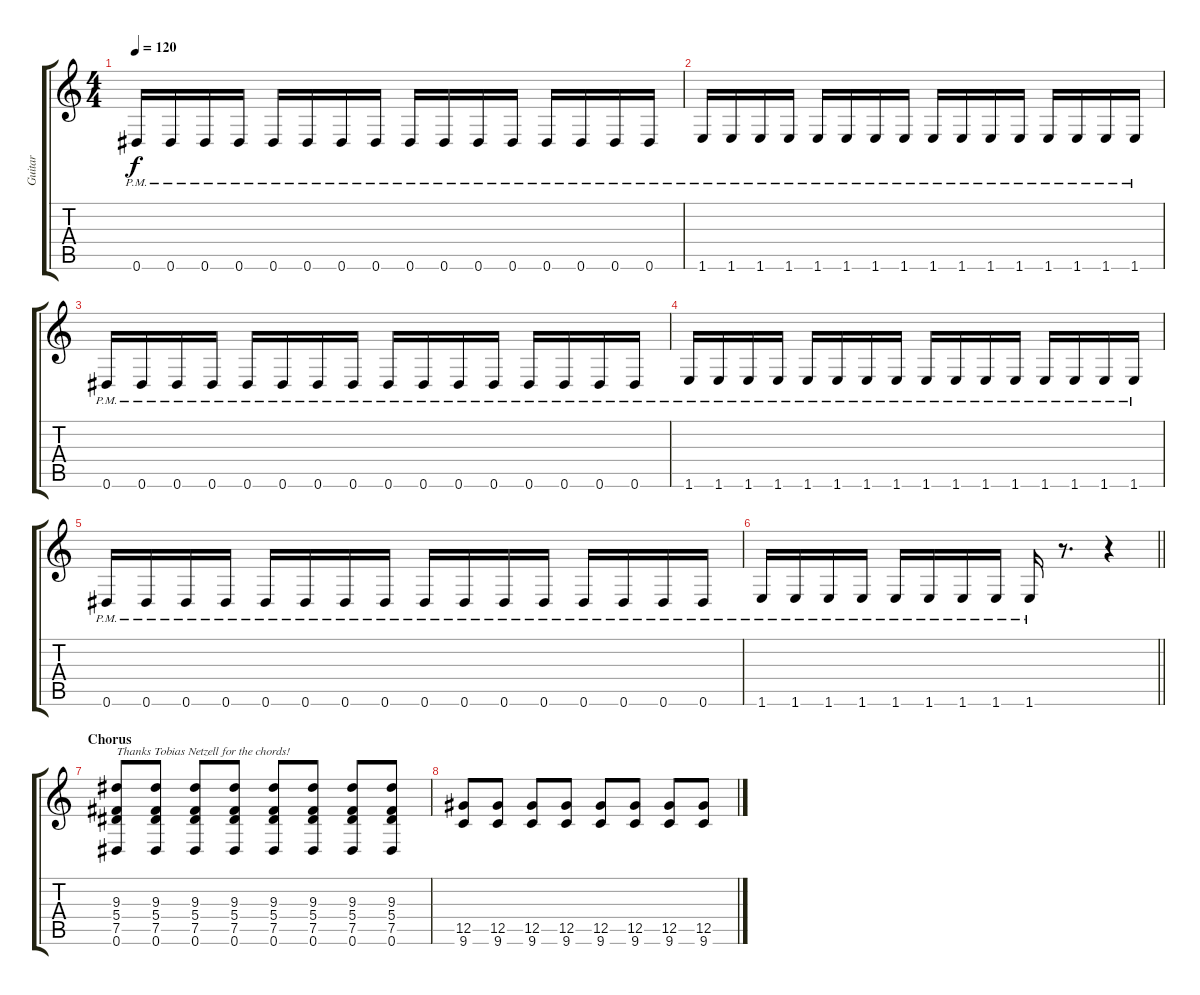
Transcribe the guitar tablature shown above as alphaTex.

\track ("Guitar" "Guitar") {instrument distortionguitar}
\staff {score tabs}
\tuning (Eb4 Bb3 Gb3 Db3 Ab2 Eb2) {hide}
\ts (4 4)
\tempo 120
\clef g2
\ks c
0.6{pm}.16{dy f} 0.6{pm}.16 0.6{pm}.16 0.6{pm}.16 0.6{pm}.16 0.6{pm}.16 0.6{pm}.16 0.6{pm}.16 0.6{pm}.16 0.6{pm}.16 0.6{pm}.16 0.6{pm}.16 0.6{pm}.16 0.6{pm}.16 0.6{pm}.16 0.6{pm}.16 |
1.6{pm}.16 1.6{pm}.16 1.6{pm}.16 1.6{pm}.16 1.6{pm}.16 1.6{pm}.16 1.6{pm}.16 1.6{pm}.16 1.6{pm}.16 1.6{pm}.16 1.6{pm}.16 1.6{pm}.16 1.6{pm}.16 1.6{pm}.16 1.6{pm}.16 1.6{pm}.16 |
0.6{pm}.16 0.6{pm}.16 0.6{pm}.16 0.6{pm}.16 0.6{pm}.16 0.6{pm}.16 0.6{pm}.16 0.6{pm}.16 0.6{pm}.16 0.6{pm}.16 0.6{pm}.16 0.6{pm}.16 0.6{pm}.16 0.6{pm}.16 0.6{pm}.16 0.6{pm}.16 |
1.6{pm}.16 1.6{pm}.16 1.6{pm}.16 1.6{pm}.16 1.6{pm}.16 1.6{pm}.16 1.6{pm}.16 1.6{pm}.16 1.6{pm}.16 1.6{pm}.16 1.6{pm}.16 1.6{pm}.16 1.6{pm}.16 1.6{pm}.16 1.6{pm}.16 1.6{pm}.16 |
0.6{pm}.16 0.6{pm}.16 0.6{pm}.16 0.6{pm}.16 0.6{pm}.16 0.6{pm}.16 0.6{pm}.16 0.6{pm}.16 0.6{pm}.16 0.6{pm}.16 0.6{pm}.16 0.6{pm}.16 0.6{pm}.16 0.6{pm}.16 0.6{pm}.16 0.6{pm}.16 |
\barLineRight lightlight
1.6{pm}.16 1.6{pm}.16 1.6{pm}.16 1.6{pm}.16 1.6{pm}.16 1.6{pm}.16 1.6{pm}.16 1.6{pm}.16 1.6{pm}.16 r.8{d} r.4 |
\section ("" "Chorus")
(9.3 5.4 7.5 0.6).8{txt "Thanks Tobias Netzell for the chords!" volume 10} (9.3 5.4 7.5 0.6).8 (9.3 5.4 7.5 0.6).8 (9.3 5.4 7.5 0.6).8 (9.3 5.4 7.5 0.6).8 (9.3 5.4 7.5 0.6).8 (9.3 5.4 7.5 0.6).8 (9.3 5.4 7.5 0.6).8 |
(12.5 9.6).8 (12.5 9.6).8 (12.5 9.6).8 (12.5 9.6).8 (12.5 9.6).8 (12.5 9.6).8 (12.5 9.6).8 (12.5 9.6).8
